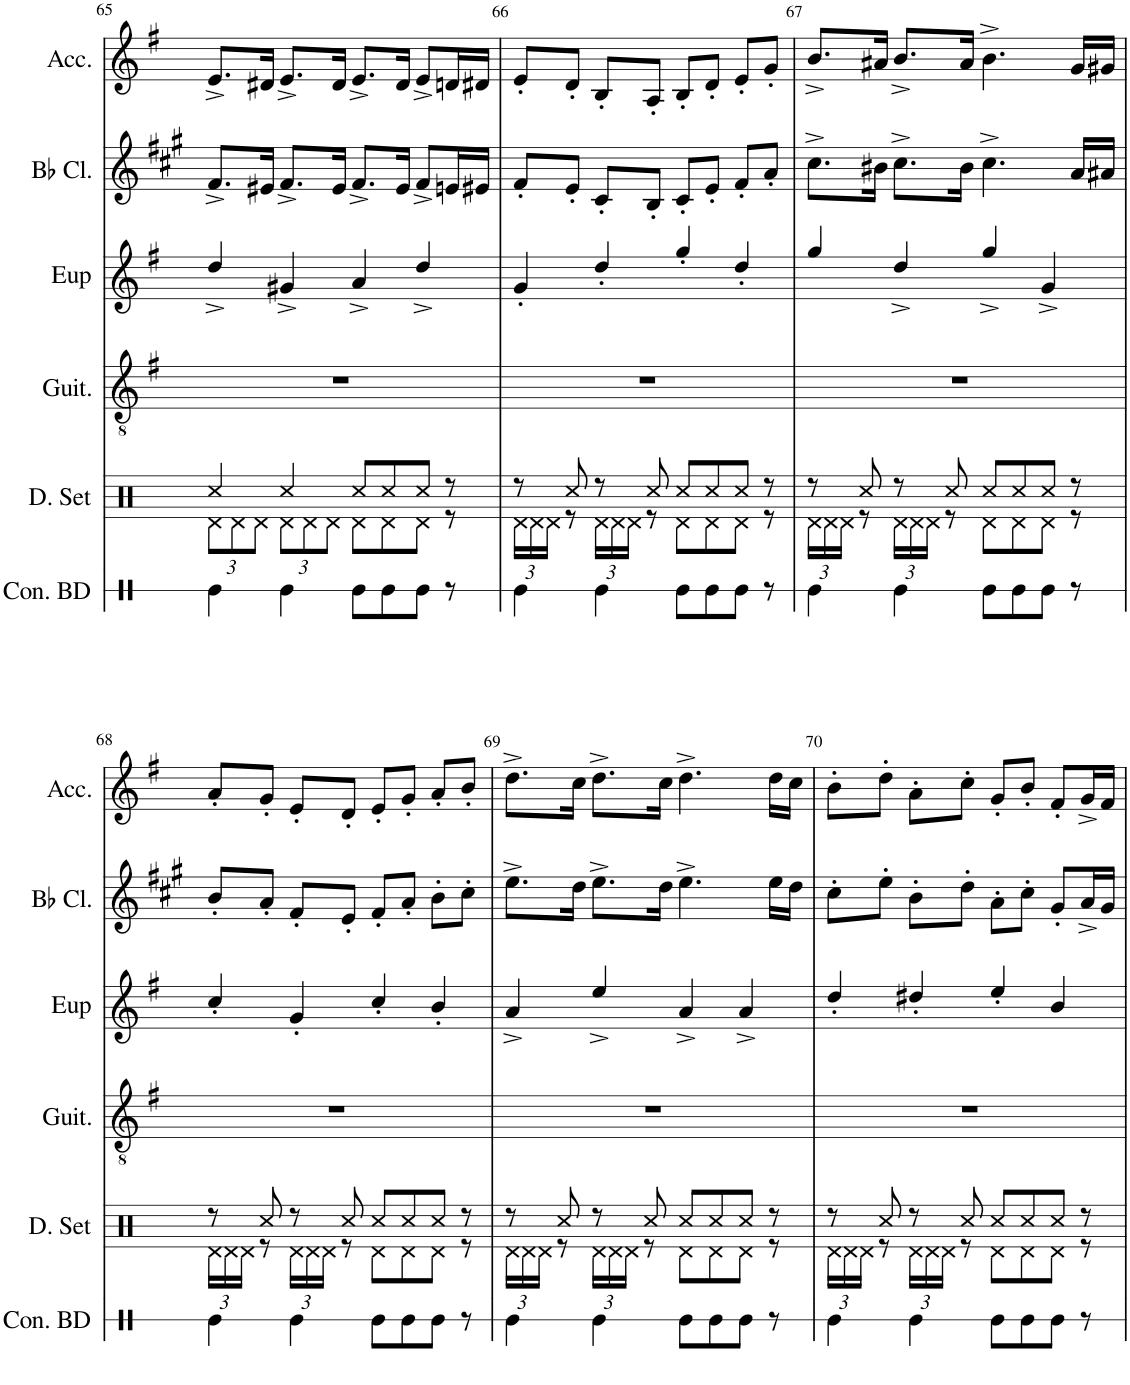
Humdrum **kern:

**kern	**kern	**kern	**kern	**kern	**kern
*part6	*part5	*part4	*part3	*part2	*part1
*staff6	*staff5	*staff4	*staff3	*staff2	*staff1
*I"Concert Bass Drum	*I"Drumset	*I"Classical Guitar	*I"Euphonium	*I"Bb Clarinet	*I"Accordion
*I'Con. BD	*I'D. Set	*I'Guit.	*I'Eup	*I'Bb Cl.	*I'Acc.
!!LO:PB:g=z
*clefX	*clefX	*clefGv2	*clefG2	*clefG2	*clefG2
*	*	*	*Trd14c24	*Trd1c2	*
*k[]	*k[f#]	*k[f#]	*k[f#]	*k[f#c#g#]	*k[f#]
*M4/4	*M4/4	*M4/4	*M4/4	*M4/4	*M4/4
=65	=65	=65	=65	=65	=65
*	*^	*	*	*	*
*	*	*Xbrackettup	*	*	*	*
4Re\	4Rcc/	12Rd\L	1r	4dd^/	8.f#^/L	8.e^/L
.	.	12Rd\	.	.	.	.
.	.	12Rd\J	.	.	.	.
.	.	.	.	.	16e#X/Jk	16d#X/Jk
4Re\	4Rcc/	12Rd\L	.	4g#X^/	8.f#^/L	8.e^/L
.	.	12Rd\	.	.	.	.
.	.	12Rd\J	.	.	.	.
.	.	.	.	.	16e#/Jk	16d#/Jk
8Re\L	8Rcc/L	8Rd\L	.	4a^/	8.f#^/L	8.e^/L
8Re\	8Rcc/	8Rd\	.	.	.	.
.	.	.	.	.	16e#/Jk	16d#/Jk
8Re\J	8Rcc/J	8Rd\J	.	4dd^/	8f#^/L	8e^/L
8r	8r	8r	.	.	16en/L	16dn/L
.	.	.	.	.	16e#X/JJ	16d#X/JJ
=66	=66	=66	=66	=66	=66	=66
4Re\	8r	24Rd\LL	1r	4g'/	8f#'/L	8e'/L
.	.	24Rd\	.	.	.	.
.	.	24Rd\JJ	.	.	.	.
.	8Rcc/	8r	.	.	8e'/J	8d'/J
4Re\	8r	24Rd\LL	.	4dd'/	8c#'/L	8B'/L
.	.	24Rd\	.	.	.	.
.	.	24Rd\JJ	.	.	.	.
.	8Rcc/	8r	.	.	8B'/J	8A'/J
8Re\L	8Rcc/L	8Rd\L	.	4gg'/	8c#'/L	8B'/L
8Re\	8Rcc/	8Rd\	.	.	8e'/J	8d'/J
8Re\J	8Rcc/J	8Rd\J	.	4dd'/	8f#'/L	8e'/L
8r	8r	8r	.	.	8a'/J	8g'/J
=67	=67	=67	=67	=67	=67	=67
4Re\	8r	24Rd\LL	1r	4gg/	8.cc#^\L	8.b^/L
.	.	24Rd\	.	.	.	.
.	.	24Rd\JJ	.	.	.	.
.	8Rcc/	8r	.	.	.	.
.	.	.	.	.	16b#X\Jk	16a#X/Jk
4Re\	8r	24Rd\LL	.	4dd^/	8.cc#^\L	8.b^/L
.	.	24Rd\	.	.	.	.
.	.	24Rd\JJ	.	.	.	.
.	8Rcc/	8r	.	.	.	.
.	.	.	.	.	16b#\Jk	16a#/Jk
8Re\L	8Rcc/L	8Rd\L	.	4gg^/	4.cc#^\	4.b^\
8Re\	8Rcc/	8Rd\	.	.	.	.
8Re\J	8Rcc/J	8Rd\J	.	4g^/	.	.
8r	8r	8r	.	.	16a/LL	16g/LL
.	.	.	.	.	16a#X/JJ	16g#X/JJ
!!LO:LB:g=z
=68	=68	=68	=68	=68	=68	=68
4Re\	8r	24Rd\LL	1r	4cc'/	8b'/L	8a'/L
.	.	24Rd\	.	.	.	.
.	.	24Rd\JJ	.	.	.	.
.	8Rcc/	8r	.	.	8a'/J	8g'/J
4Re\	8r	24Rd\LL	.	4g'/	8f#'/L	8e'/L
.	.	24Rd\	.	.	.	.
.	.	24Rd\JJ	.	.	.	.
.	8Rcc/	8r	.	.	8e'/J	8d'/J
8Re\L	8Rcc/L	8Rd\L	.	4cc'/	8f#'/L	8e'/L
8Re\	8Rcc/	8Rd\	.	.	8a'/J	8g'/J
8Re\J	8Rcc/J	8Rd\J	.	4b'/	8b'\L	8a'/L
8r	8r	8r	.	.	8cc#'\J	8b'/J
=69	=69	=69	=69	=69	=69	=69
4Re\	8r	24Rd\LL	1r	4a^/	8.ee^\L	8.dd^\L
.	.	24Rd\	.	.	.	.
.	.	24Rd\JJ	.	.	.	.
.	8Rcc/	8r	.	.	.	.
.	.	.	.	.	16dd\Jk	16cc\Jk
4Re\	8r	24Rd\LL	.	4ee^/	8.ee^\L	8.dd^\L
.	.	24Rd\	.	.	.	.
.	.	24Rd\JJ	.	.	.	.
.	8Rcc/	8r	.	.	.	.
.	.	.	.	.	16dd\Jk	16cc\Jk
8Re\L	8Rcc/L	8Rd\L	.	4a^/	4.ee^\	4.dd^\
8Re\	8Rcc/	8Rd\	.	.	.	.
8Re\J	8Rcc/J	8Rd\J	.	4a^/	.	.
8r	8r	8r	.	.	16ee\LL	16dd\LL
.	.	.	.	.	16dd\JJ	16cc\JJ
=70	=70	=70	=70	=70	=70	=70
4Re\	8r	24Rd\LL	1r	4dd'/	8cc#'\L	8b'\L
.	.	24Rd\	.	.	.	.
.	.	24Rd\JJ	.	.	.	.
.	8Rcc/	8r	.	.	8ee'\J	8dd'\J
4Re\	8r	24Rd\LL	.	4dd#X'/	8b'\L	8a'\L
.	.	24Rd\	.	.	.	.
.	.	24Rd\JJ	.	.	.	.
.	8Rcc/	8r	.	.	8dd'\J	8cc'\J
8Re\L	8Rcc/L	8Rd\L	.	4ee'/	8a'\L	8g'/L
8Re\	8Rcc/	8Rd\	.	.	8cc#'\J	8b'/J
8Re\J	8Rcc/J	8Rd\J	.	4b/	8g#'/L	8f#'/L
8r	8r	8r	.	.	16a^/L	16g^/L
.	.	.	.	.	16g#/JJ	16f#/JJ
*	*v	*v	*	*	*	*
=	=	=	=	=	=
*-	*-	*-	*-	*-	*-
